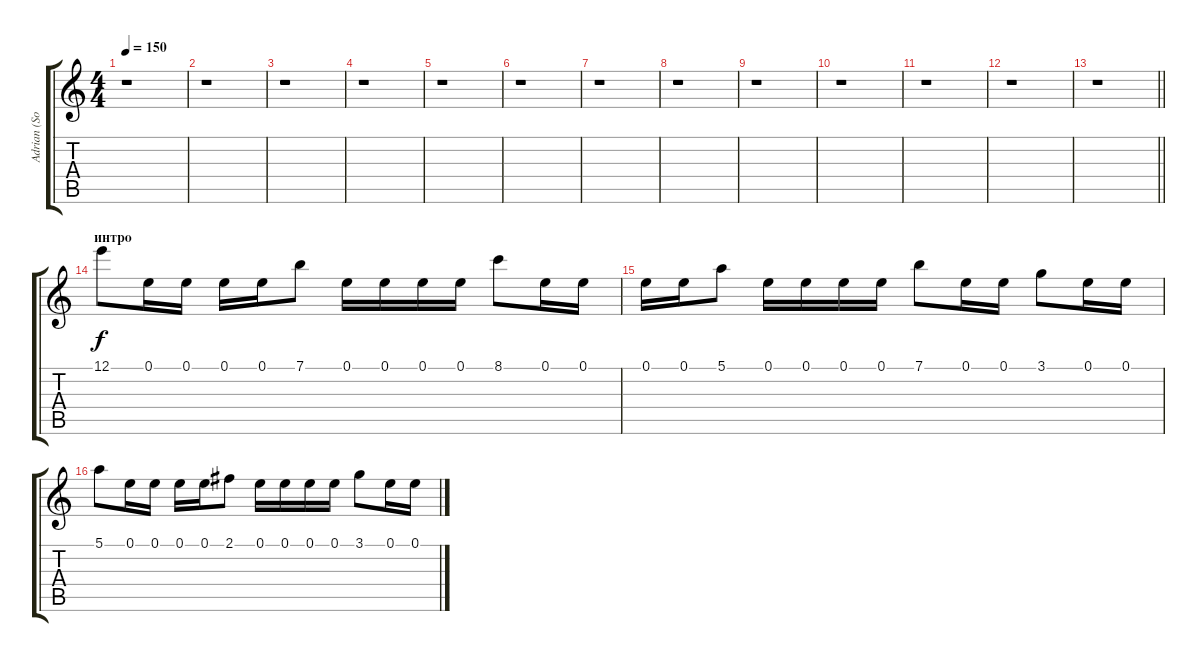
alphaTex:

\track ("Adrian (Solo Guitar)" "Adrian (So") {instrument distortionguitar}
\staff {score tabs}
\tuning (E4 B3 G3 D3 A2 E2) {hide}
\ts (4 4)
\tempo 150
\clef g2
\ks c
r.1{dy f} |
r.1 |
r.1 |
r.1 |
r.1 |
r.1 |
r.1 |
r.1 |
r.1 |
r.1 |
r.1 |
r.1 |
\barLineRight lightlight
r.1 |
\section ("" "интро")
12.1.8 0.1.16 0.1.16 0.1.16 0.1.16 7.1.8 0.1.16 0.1.16 0.1.16 0.1.16 8.1.8 0.1.16 0.1.16 |
0.1.16 0.1.16 5.1.8 0.1.16 0.1.16 0.1.16 0.1.16 7.1.8 0.1.16 0.1.16 3.1.8 0.1.16 0.1.16 |
5.1.8 0.1.16 0.1.16 0.1.16 0.1.16 2.1.8 0.1.16 0.1.16 0.1.16 0.1.16 3.1.8 0.1.16 0.1.16
